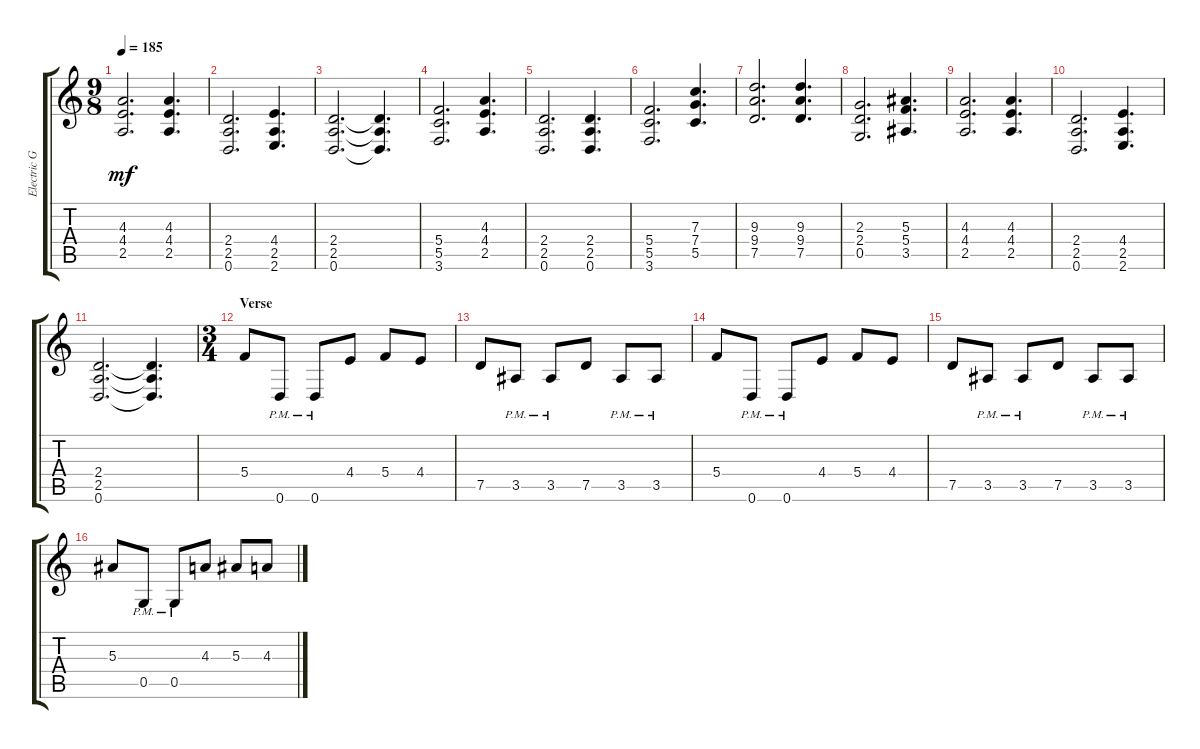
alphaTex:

\track ("Electric Guitar" "Electric G") {instrument distortionguitar}
\staff {score tabs}
\tuning (D4 A3 F3 C3 G2 D2) {hide}
\ts (9 8)
\tempo 185
\clef g2
\ks c
(4.3 4.4 2.5).2{d dy mf} (4.3 4.4 2.5).4{d} |
(2.4 2.5 0.6).2{d} (4.4 2.5 2.6).4{d} |
(2.4 2.5 0.6).2{d} (2.4{t} 2.5{t} 0.6{t}).4{d} |
(5.4 5.5 3.6).2{d} (4.3 4.4 2.5).4{d} |
(2.4 2.5 0.6).2{d} (2.4 2.5 0.6).4{d} |
(5.4 5.5 3.6).2{d} (7.3 7.4 5.5).4{d} |
(9.3 9.4 7.5).2{d} (9.3 9.4 7.5).4{d} |
(2.3 2.4 0.5).2{d} (5.3 5.4 3.5).4{d} |
(4.3 4.4 2.5).2{d} (4.3 4.4 2.5).4{d} |
(2.4 2.5 0.6).2{d} (4.4 2.5 2.6).4{d} |
(2.4 2.5 0.6).2{d} (2.4{t} 2.5{t} 0.6{t}).4{d} |
\ts (3 4)
\section ("" "Verse")
5.4.8 0.6{pm}.8 0.6{pm}.8 4.4.8 5.4.8 4.4.8 |
7.5.8 3.5{pm}.8 3.5{pm}.8 7.5.8 3.5{pm}.8 3.5{pm}.8 |
5.4.8 0.6{pm}.8 0.6{pm}.8 4.4.8 5.4.8 4.4.8 |
7.5.8 3.5{pm}.8 3.5{pm}.8 7.5.8 3.5{pm}.8 3.5{pm}.8 |
5.3.8 0.5{pm}.8 0.5{pm}.8 4.3.8 5.3.8 4.3.8
